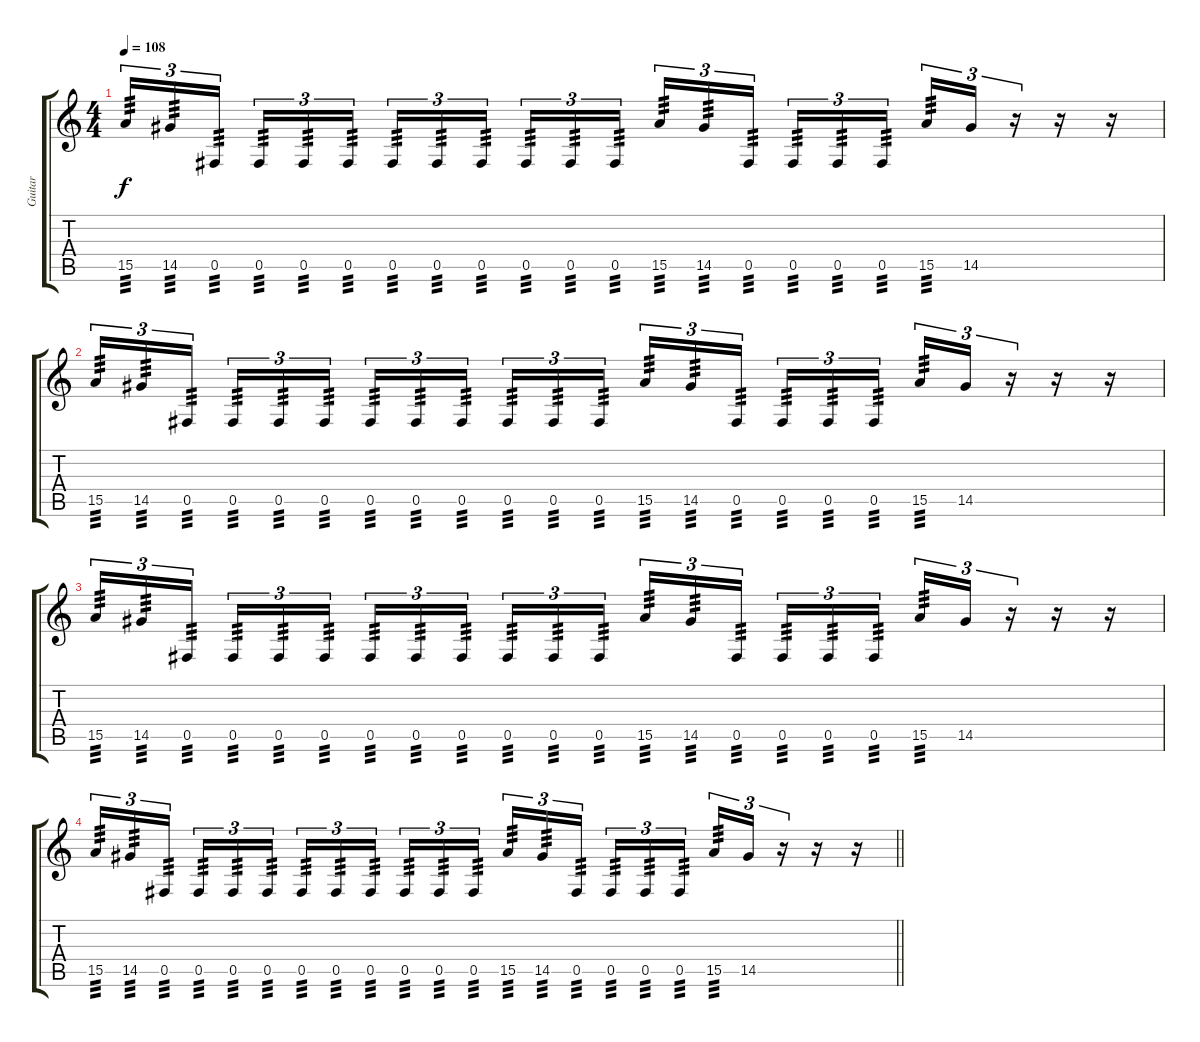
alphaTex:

\track ("Guitar" "Guitar") {instrument distortionguitar}
\staff {score tabs}
\tuning (Db4 Ab3 E3 B2 Gb2 B1) {hide}
\ts (4 4)
\tempo 108
\clef g2
\ks c
15.5.16{tu (3 2) tp 3 dy f} 14.5.16{tu (3 2) tp 3} 0.5.16{tu (3 2) tp 3 beam splitsecondary} 0.5.16{tu (3 2) tp 3} 0.5.16{tu (3 2) tp 3} 0.5.16{tu (3 2) tp 3} 0.5.16{tu (3 2) tp 3} 0.5.16{tu (3 2) tp 3} 0.5.16{tu (3 2) tp 3 beam splitsecondary} 0.5.16{tu (3 2) tp 3} 0.5.16{tu (3 2) tp 3} 0.5.16{tu (3 2) tp 3} 15.5.16{tu (3 2) tp 3} 14.5.16{tu (3 2) tp 3} 0.5.16{tu (3 2) tp 3 beam splitsecondary} 0.5.16{tu (3 2) tp 3} 0.5.16{tu (3 2) tp 3} 0.5.16{tu (3 2) tp 3} 15.5.16{tu (3 2) tp 3} 14.5.16{tu (3 2)} r.16{tu (3 2)} r.16 r.16 |
15.5.16{tu (3 2) tp 3} 14.5.16{tu (3 2) tp 3} 0.5.16{tu (3 2) tp 3 beam splitsecondary} 0.5.16{tu (3 2) tp 3} 0.5.16{tu (3 2) tp 3} 0.5.16{tu (3 2) tp 3} 0.5.16{tu (3 2) tp 3} 0.5.16{tu (3 2) tp 3} 0.5.16{tu (3 2) tp 3 beam splitsecondary} 0.5.16{tu (3 2) tp 3} 0.5.16{tu (3 2) tp 3} 0.5.16{tu (3 2) tp 3} 15.5.16{tu (3 2) tp 3} 14.5.16{tu (3 2) tp 3} 0.5.16{tu (3 2) tp 3 beam splitsecondary} 0.5.16{tu (3 2) tp 3} 0.5.16{tu (3 2) tp 3} 0.5.16{tu (3 2) tp 3} 15.5.16{tu (3 2) tp 3} 14.5.16{tu (3 2)} r.16{tu (3 2)} r.16 r.16 |
15.5.16{tu (3 2) tp 3} 14.5.16{tu (3 2) tp 3} 0.5.16{tu (3 2) tp 3 beam splitsecondary} 0.5.16{tu (3 2) tp 3} 0.5.16{tu (3 2) tp 3} 0.5.16{tu (3 2) tp 3} 0.5.16{tu (3 2) tp 3} 0.5.16{tu (3 2) tp 3} 0.5.16{tu (3 2) tp 3 beam splitsecondary} 0.5.16{tu (3 2) tp 3} 0.5.16{tu (3 2) tp 3} 0.5.16{tu (3 2) tp 3} 15.5.16{tu (3 2) tp 3} 14.5.16{tu (3 2) tp 3} 0.5.16{tu (3 2) tp 3 beam splitsecondary} 0.5.16{tu (3 2) tp 3} 0.5.16{tu (3 2) tp 3} 0.5.16{tu (3 2) tp 3} 15.5.16{tu (3 2) tp 3} 14.5.16{tu (3 2)} r.16{tu (3 2)} r.16 r.16 |
\barLineRight lightlight
15.5.16{tu (3 2) tp 3} 14.5.16{tu (3 2) tp 3} 0.5.16{tu (3 2) tp 3 beam splitsecondary} 0.5.16{tu (3 2) tp 3} 0.5.16{tu (3 2) tp 3} 0.5.16{tu (3 2) tp 3} 0.5.16{tu (3 2) tp 3} 0.5.16{tu (3 2) tp 3} 0.5.16{tu (3 2) tp 3 beam splitsecondary} 0.5.16{tu (3 2) tp 3} 0.5.16{tu (3 2) tp 3} 0.5.16{tu (3 2) tp 3} 15.5.16{tu (3 2) tp 3} 14.5.16{tu (3 2) tp 3} 0.5.16{tu (3 2) tp 3 beam splitsecondary} 0.5.16{tu (3 2) tp 3} 0.5.16{tu (3 2) tp 3} 0.5.16{tu (3 2) tp 3} 15.5.16{tu (3 2) tp 3} 14.5.16{tu (3 2)} r.16{tu (3 2)} r.16 r.16
